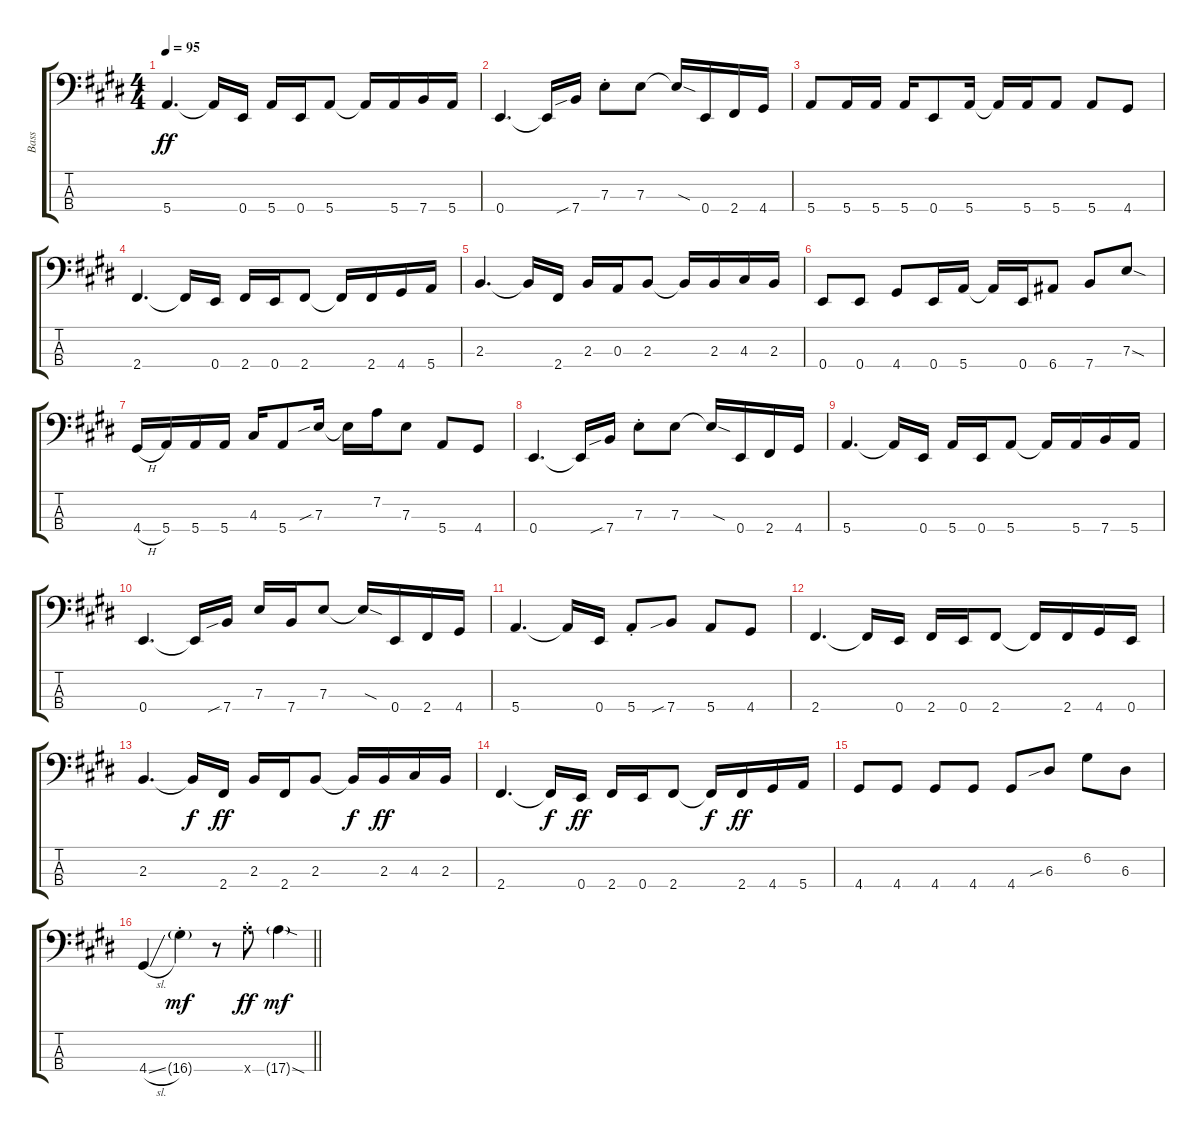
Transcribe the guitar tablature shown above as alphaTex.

\track ("Bass" "Bass") {instrument electricbassfinger}
\staff {score tabs}
\tuning (G2 D2 A1 E1) {hide}
\ts (4 4)
\tempo 95
\clef f4
\ks e
5.4.4{d dy ff} 5.4{t}.16 0.4.16 5.4.16 0.4.16 5.4.8 5.4{t}.16 5.4.16 7.4.16 5.4.16 |
0.4.4{d} 0.4{t}.16 7.4{sib}.16 7.3{st}.8 7.3.8 7.3{sod t}.16 0.4.16 2.4.16 4.4.16 |
5.4.8 5.4.16 5.4.16 5.4.16 0.4.8 5.4.16 5.4{t}.16 5.4.16 5.4.8 5.4.8 4.4.8 |
2.4.4{d} 2.4{t}.16 0.4.16 2.4.16 0.4.16 2.4.8 2.4{t}.16 2.4.16 4.4.16 5.4.16 |
2.3.4{d} 2.3{t}.16 2.4.16 2.3.16 0.3.16 2.3.8 2.3{t}.16 2.3.16 4.3.16 2.3.16 |
0.4.8 0.4.8 4.4.8 0.4.16 5.4.16 5.4{t}.16 0.4.16 6.4.8 7.4.8 7.3{sod}.8 |
4.4{h}.16 5.4.16 5.4.16 5.4.16 4.3.16 5.4.8 7.3{sib}.16 7.3{t}.16 7.2.16 7.3.8 5.4.8 4.4.8 |
0.4.4{d} 0.4{t}.16 7.4{sib}.16 7.3{st}.8 7.3.8 7.3{sod t}.16 0.4.16 2.4.16 4.4.16 |
5.4.4{d} 5.4{t}.16 0.4.16 5.4.16 0.4.16 5.4.8 5.4{t}.16 5.4.16 7.4.16 5.4.16 |
0.4.4{d} 0.4{t}.16 7.4{sib}.16 7.3.16 7.4.16 7.3.8 7.3{sod t}.16 0.4.16 2.4.16 4.4.16 |
5.4.4{d} 5.4{t}.16 0.4.16 5.4{st}.8 7.4{sib}.8 5.4.8 4.4.8 |
2.4.4{d} 2.4{t}.16 0.4.16 2.4.16 0.4.16 2.4.8 2.4{t}.16 2.4.16 4.4.16 0.4.16 |
2.3.4{d} 2.3{t}.16{dy f} 2.4.16{dy ff} 2.3.16 2.4.16 2.3.8 2.3{t}.16{dy f} 2.3.16{dy ff} 4.3.16 2.3.16 |
2.4.4{d} 2.4{t}.16{dy f} 0.4.16{dy ff} 2.4.16 0.4.16 2.4.8 2.4{t}.16{dy f} 2.4.16{dy ff} 4.4.16 5.4.16 |
4.4.8 4.4.8 4.4.8 4.4.8 4.4.8 6.3{sib}.8 6.2.8 6.3.8 |
\barLineRight lightlight
4.4{sl}.4 16.4{g st}.4{dy mf} r.8 17.4{st x}.8{dy ff} 17.4{sod g}.4{dy mf}
